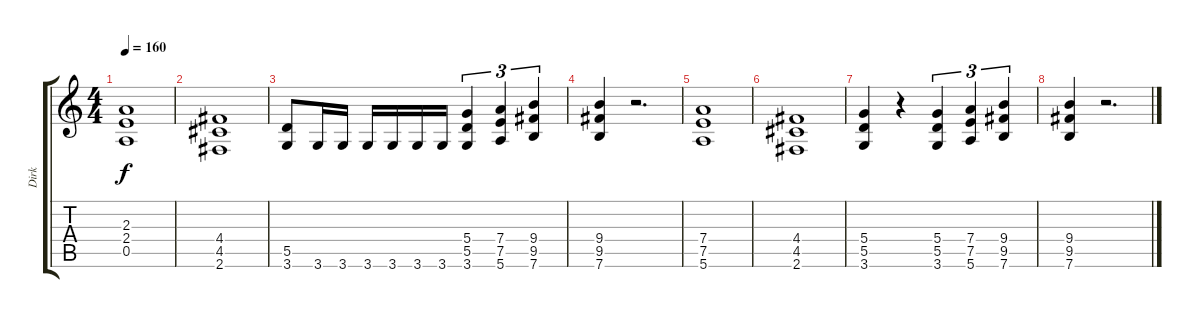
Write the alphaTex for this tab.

\track ("Dirk" "Dirk") {instrument distortionguitar}
\staff {score tabs}
\tuning (E4 B3 G3 D3 A2 E2) {hide}
\ts (4 4)
\tempo 160
\clef g2
\ks c
(2.3 2.4 0.5).1{dy f} |
(4.4 4.5 2.6).1 |
(5.5 3.6).8 3.6.16 3.6.16 3.6.16 3.6.16 3.6.16 3.6.16 (5.4 5.5 3.6).4{tu (3 2)} (7.4 7.5 5.6).4{tu (3 2)} (9.4 9.5 7.6).4{tu (3 2)} |
(9.4 9.5 7.6).4 r.2{d} |
(7.4 7.5 5.6).1 |
(4.4 4.5 2.6).1 |
(5.4 5.5 3.6).4 r.4 (5.4 5.5 3.6).4{tu (3 2)} (7.4 7.5 5.6).4{tu (3 2)} (9.4 9.5 7.6).4{tu (3 2)} |
(9.4 9.5 7.6).4 r.2{d}
